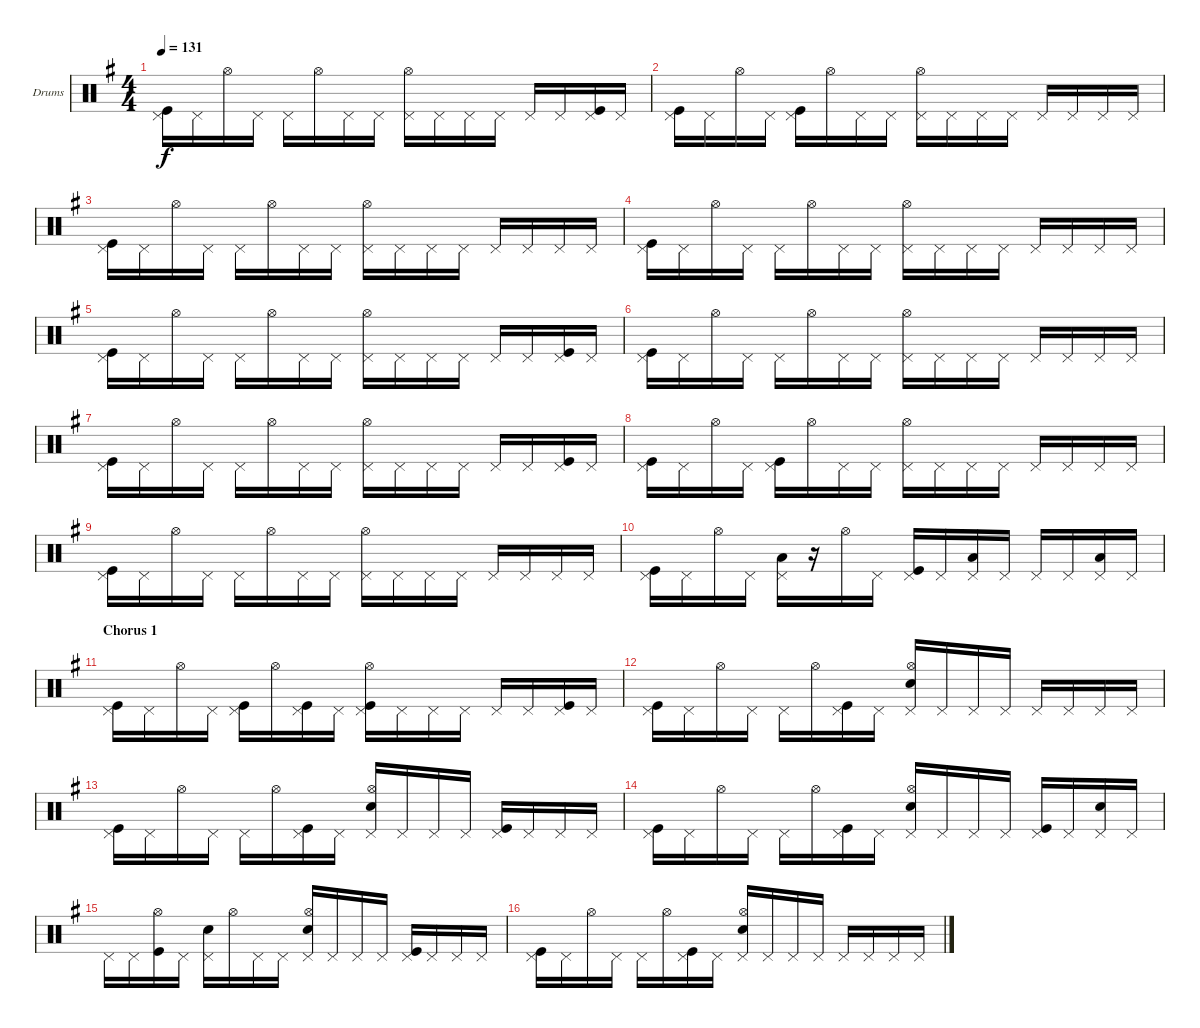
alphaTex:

\bracketExtendMode groupsimilarinstruments
\firstSystemTrackNameOrientation horizontal
\otherSystemsTrackNameOrientation horizontal
\track ("Drumkit" "Drums") {instrument percussion}
\staff {score}
\articulation defaults
\ts (4 4)
\tempo 131
\clef neutral
\ks g
("Pedal Hi-Hat (hit)" "Kick (hit)").16{dy f} "Pedal Hi-Hat (hit)".16 "Hi-Hat (open)".16 "Pedal Hi-Hat (hit)".16 "Pedal Hi-Hat (hit)".16 "Hi-Hat (open)".16 "Pedal Hi-Hat (hit)".16 "Pedal Hi-Hat (hit)".16 ("Pedal Hi-Hat (hit)" "Hi-Hat (open)").16 "Pedal Hi-Hat (hit)".16 "Pedal Hi-Hat (hit)".16 "Pedal Hi-Hat (hit)".16 "Pedal Hi-Hat (hit)".16 "Pedal Hi-Hat (hit)".16 ("Pedal Hi-Hat (hit)" "Kick (hit)").16 "Pedal Hi-Hat (hit)".16 |
("Pedal Hi-Hat (hit)" "Kick (hit)").16 "Pedal Hi-Hat (hit)".16 "Hi-Hat (open)".16 "Pedal Hi-Hat (hit)".16 ("Pedal Hi-Hat (hit)" "Kick (hit)").16 "Hi-Hat (open)".16 "Pedal Hi-Hat (hit)".16 "Pedal Hi-Hat (hit)".16 ("Pedal Hi-Hat (hit)" "Hi-Hat (open)").16 "Pedal Hi-Hat (hit)".16 "Pedal Hi-Hat (hit)".16 "Pedal Hi-Hat (hit)".16 "Pedal Hi-Hat (hit)".16 "Pedal Hi-Hat (hit)".16 "Pedal Hi-Hat (hit)".16 "Pedal Hi-Hat (hit)".16 |
("Pedal Hi-Hat (hit)" "Kick (hit)").16 "Pedal Hi-Hat (hit)".16 "Hi-Hat (open)".16 "Pedal Hi-Hat (hit)".16 "Pedal Hi-Hat (hit)".16 "Hi-Hat (open)".16 "Pedal Hi-Hat (hit)".16 "Pedal Hi-Hat (hit)".16 ("Pedal Hi-Hat (hit)" "Hi-Hat (open)").16 "Pedal Hi-Hat (hit)".16 "Pedal Hi-Hat (hit)".16 "Pedal Hi-Hat (hit)".16 "Pedal Hi-Hat (hit)".16 "Pedal Hi-Hat (hit)".16 "Pedal Hi-Hat (hit)".16 "Pedal Hi-Hat (hit)".16 |
("Pedal Hi-Hat (hit)" "Kick (hit)").16 "Pedal Hi-Hat (hit)".16 "Hi-Hat (open)".16 "Pedal Hi-Hat (hit)".16 "Pedal Hi-Hat (hit)".16 "Hi-Hat (open)".16 "Pedal Hi-Hat (hit)".16 "Pedal Hi-Hat (hit)".16 ("Pedal Hi-Hat (hit)" "Hi-Hat (open)").16 "Pedal Hi-Hat (hit)".16 "Pedal Hi-Hat (hit)".16 "Pedal Hi-Hat (hit)".16 "Pedal Hi-Hat (hit)".16 "Pedal Hi-Hat (hit)".16 "Pedal Hi-Hat (hit)".16 "Pedal Hi-Hat (hit)".16 |
("Pedal Hi-Hat (hit)" "Kick (hit)").16 "Pedal Hi-Hat (hit)".16 "Hi-Hat (open)".16 "Pedal Hi-Hat (hit)".16 "Pedal Hi-Hat (hit)".16 "Hi-Hat (open)".16 "Pedal Hi-Hat (hit)".16 "Pedal Hi-Hat (hit)".16 ("Pedal Hi-Hat (hit)" "Hi-Hat (open)").16 "Pedal Hi-Hat (hit)".16 "Pedal Hi-Hat (hit)".16 "Pedal Hi-Hat (hit)".16 "Pedal Hi-Hat (hit)".16 "Pedal Hi-Hat (hit)".16 ("Pedal Hi-Hat (hit)" "Kick (hit)").16 "Pedal Hi-Hat (hit)".16 |
("Pedal Hi-Hat (hit)" "Kick (hit)").16 "Pedal Hi-Hat (hit)".16 "Hi-Hat (open)".16 "Pedal Hi-Hat (hit)".16 "Pedal Hi-Hat (hit)".16 "Hi-Hat (open)".16 "Pedal Hi-Hat (hit)".16 "Pedal Hi-Hat (hit)".16 ("Pedal Hi-Hat (hit)" "Hi-Hat (open)").16 "Pedal Hi-Hat (hit)".16 "Pedal Hi-Hat (hit)".16 "Pedal Hi-Hat (hit)".16 "Pedal Hi-Hat (hit)".16 "Pedal Hi-Hat (hit)".16 "Pedal Hi-Hat (hit)".16 "Pedal Hi-Hat (hit)".16 |
("Pedal Hi-Hat (hit)" "Kick (hit)").16 "Pedal Hi-Hat (hit)".16 "Hi-Hat (open)".16 "Pedal Hi-Hat (hit)".16 "Pedal Hi-Hat (hit)".16 "Hi-Hat (open)".16 "Pedal Hi-Hat (hit)".16 "Pedal Hi-Hat (hit)".16 ("Pedal Hi-Hat (hit)" "Hi-Hat (open)").16 "Pedal Hi-Hat (hit)".16 "Pedal Hi-Hat (hit)".16 "Pedal Hi-Hat (hit)".16 "Pedal Hi-Hat (hit)".16 "Pedal Hi-Hat (hit)".16 ("Pedal Hi-Hat (hit)" "Kick (hit)").16 "Pedal Hi-Hat (hit)".16 |
("Pedal Hi-Hat (hit)" "Kick (hit)").16 "Pedal Hi-Hat (hit)".16 "Hi-Hat (open)".16 "Pedal Hi-Hat (hit)".16 ("Pedal Hi-Hat (hit)" "Kick (hit)").16 "Hi-Hat (open)".16 "Pedal Hi-Hat (hit)".16 "Pedal Hi-Hat (hit)".16 ("Pedal Hi-Hat (hit)" "Hi-Hat (open)").16 "Pedal Hi-Hat (hit)".16 "Pedal Hi-Hat (hit)".16 "Pedal Hi-Hat (hit)".16 "Pedal Hi-Hat (hit)".16 "Pedal Hi-Hat (hit)".16 "Pedal Hi-Hat (hit)".16 "Pedal Hi-Hat (hit)".16 |
("Pedal Hi-Hat (hit)" "Kick (hit)").16 "Pedal Hi-Hat (hit)".16 "Hi-Hat (open)".16 "Pedal Hi-Hat (hit)".16 "Pedal Hi-Hat (hit)".16 "Hi-Hat (open)".16 "Pedal Hi-Hat (hit)".16 "Pedal Hi-Hat (hit)".16 ("Pedal Hi-Hat (hit)" "Hi-Hat (open)").16 "Pedal Hi-Hat (hit)".16 "Pedal Hi-Hat (hit)".16 "Pedal Hi-Hat (hit)".16 "Pedal Hi-Hat (hit)".16 "Pedal Hi-Hat (hit)".16 "Pedal Hi-Hat (hit)".16 "Pedal Hi-Hat (hit)".16 |
("Pedal Hi-Hat (hit)" "Kick (hit)").16 "Pedal Hi-Hat (hit)".16 "Hi-Hat (open)".16 "Pedal Hi-Hat (hit)".16 ("Pedal Hi-Hat (hit)" "Low Tom (hit)").16 r.16 "Hi-Hat (open)".16 "Pedal Hi-Hat (hit)".16 ("Pedal Hi-Hat (hit)" "Kick (hit)").16 "Pedal Hi-Hat (hit)".16 ("Pedal Hi-Hat (hit)" "Low Tom (hit)").16 "Pedal Hi-Hat (hit)".16 "Pedal Hi-Hat (hit)".16 "Pedal Hi-Hat (hit)".16 ("Pedal Hi-Hat (hit)" "Low Tom (hit)").16 "Pedal Hi-Hat (hit)".16 |
\section ("" "Chorus 1")
("Pedal Hi-Hat (hit)" "Kick (hit)").16 "Pedal Hi-Hat (hit)".16 "Hi-Hat (open)".16 "Pedal Hi-Hat (hit)".16 ("Pedal Hi-Hat (hit)" "Kick (hit)").16 "Hi-Hat (open)".16 ("Pedal Hi-Hat (hit)" "Kick (hit)").16 "Pedal Hi-Hat (hit)".16 ("Pedal Hi-Hat (hit)" "Hi-Hat (open)" "Kick (hit)").16 "Pedal Hi-Hat (hit)".16 "Pedal Hi-Hat (hit)".16 "Pedal Hi-Hat (hit)".16 "Pedal Hi-Hat (hit)".16 "Pedal Hi-Hat (hit)".16 ("Pedal Hi-Hat (hit)" "Kick (hit)").16 "Pedal Hi-Hat (hit)".16 |
("Pedal Hi-Hat (hit)" "Kick (hit)").16 "Pedal Hi-Hat (hit)".16 "Hi-Hat (open)".16 "Pedal Hi-Hat (hit)".16 "Pedal Hi-Hat (hit)".16 "Hi-Hat (open)".16 ("Pedal Hi-Hat (hit)" "Kick (hit)").16 "Pedal Hi-Hat (hit)".16 ("Pedal Hi-Hat (hit)" "Hi-Hat (open)" "Snare (hit) 2").16 "Pedal Hi-Hat (hit)".16 "Pedal Hi-Hat (hit)".16 "Pedal Hi-Hat (hit)".16 "Pedal Hi-Hat (hit)".16 "Pedal Hi-Hat (hit)".16 "Pedal Hi-Hat (hit)".16 "Pedal Hi-Hat (hit)".16 |
("Pedal Hi-Hat (hit)" "Kick (hit)").16 "Pedal Hi-Hat (hit)".16 "Hi-Hat (open)".16 "Pedal Hi-Hat (hit)".16 "Pedal Hi-Hat (hit)".16 "Hi-Hat (open)".16 ("Pedal Hi-Hat (hit)" "Kick (hit)").16 "Pedal Hi-Hat (hit)".16 ("Pedal Hi-Hat (hit)" "Hi-Hat (open)" "Snare (hit) 2").16 "Pedal Hi-Hat (hit)".16 "Pedal Hi-Hat (hit)".16 "Pedal Hi-Hat (hit)".16 ("Pedal Hi-Hat (hit)" "Kick (hit)").16 "Pedal Hi-Hat (hit)".16 "Pedal Hi-Hat (hit)".16 "Pedal Hi-Hat (hit)".16 |
("Pedal Hi-Hat (hit)" "Kick (hit)").16 "Pedal Hi-Hat (hit)".16 "Hi-Hat (open)".16 "Pedal Hi-Hat (hit)".16 "Pedal Hi-Hat (hit)".16 "Hi-Hat (open)".16 ("Pedal Hi-Hat (hit)" "Kick (hit)").16 "Pedal Hi-Hat (hit)".16 ("Pedal Hi-Hat (hit)" "Hi-Hat (open)" "Snare (hit) 2").16 "Pedal Hi-Hat (hit)".16 "Pedal Hi-Hat (hit)".16 "Pedal Hi-Hat (hit)".16 ("Pedal Hi-Hat (hit)" "Kick (hit)").16 "Pedal Hi-Hat (hit)".16 ("Pedal Hi-Hat (hit)" "Snare (hit) 2").16 "Pedal Hi-Hat (hit)".16 |
"Pedal Hi-Hat (hit)".16 "Pedal Hi-Hat (hit)".16 ("Hi-Hat (open)" "Kick (hit)").16 "Pedal Hi-Hat (hit)".16 ("Pedal Hi-Hat (hit)" "Snare (hit) 2").16 "Hi-Hat (open)".16 "Pedal Hi-Hat (hit)".16 "Pedal Hi-Hat (hit)".16 ("Pedal Hi-Hat (hit)" "Hi-Hat (open)" "Snare (hit) 2").16 "Pedal Hi-Hat (hit)".16 "Pedal Hi-Hat (hit)".16 "Pedal Hi-Hat (hit)".16 ("Pedal Hi-Hat (hit)" "Kick (hit)").16 "Pedal Hi-Hat (hit)".16 "Pedal Hi-Hat (hit)".16 "Pedal Hi-Hat (hit)".16 |
("Pedal Hi-Hat (hit)" "Kick (hit)").16 "Pedal Hi-Hat (hit)".16 "Hi-Hat (open)".16 "Pedal Hi-Hat (hit)".16 "Pedal Hi-Hat (hit)".16 "Hi-Hat (open)".16 ("Pedal Hi-Hat (hit)" "Kick (hit)").16 "Pedal Hi-Hat (hit)".16 ("Pedal Hi-Hat (hit)" "Hi-Hat (open)" "Snare (hit) 2").16 "Pedal Hi-Hat (hit)".16 "Pedal Hi-Hat (hit)".16 "Pedal Hi-Hat (hit)".16 "Pedal Hi-Hat (hit)".16 "Pedal Hi-Hat (hit)".16 "Pedal Hi-Hat (hit)".16 "Pedal Hi-Hat (hit)".16
